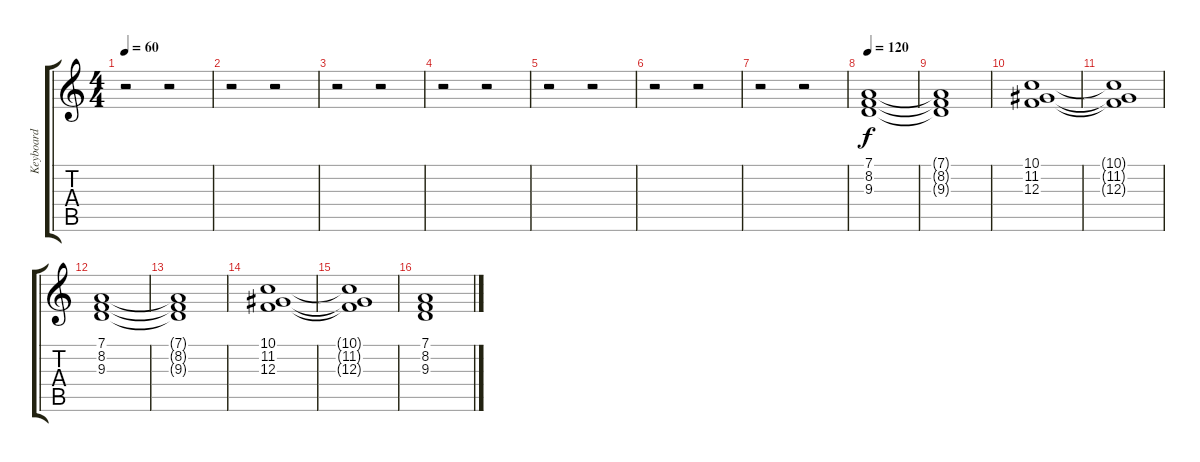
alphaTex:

\track ("Keyboard" "Keyboard") {instrument stringensemble1}
\staff {score tabs}
\tuning (D4 A3 F3 C3 G2 D2) {hide}
\ts (4 4)
\tempo 60
\clef g2
\ks c
r.2{dy f} r.2 |
r.2 r.2 |
r.2 r.2 |
r.2 r.2 |
r.2 r.2 |
r.2 r.2 |
r.2 r.2 |
\tempo 120
(7.1 8.2 9.3).1{volume 10 balance 1} |
(7.1{t} 8.2{t} 9.3{t}).1 |
(10.1 11.2 12.3).1 |
(10.1{t} 11.2{t} 12.3{t}).1 |
(7.1 8.2 9.3).1 |
(7.1{t} 8.2{t} 9.3{t}).1 |
(10.1 11.2 12.3).1 |
(10.1{t} 11.2{t} 12.3{t}).1 |
(7.1 8.2 9.3).1
